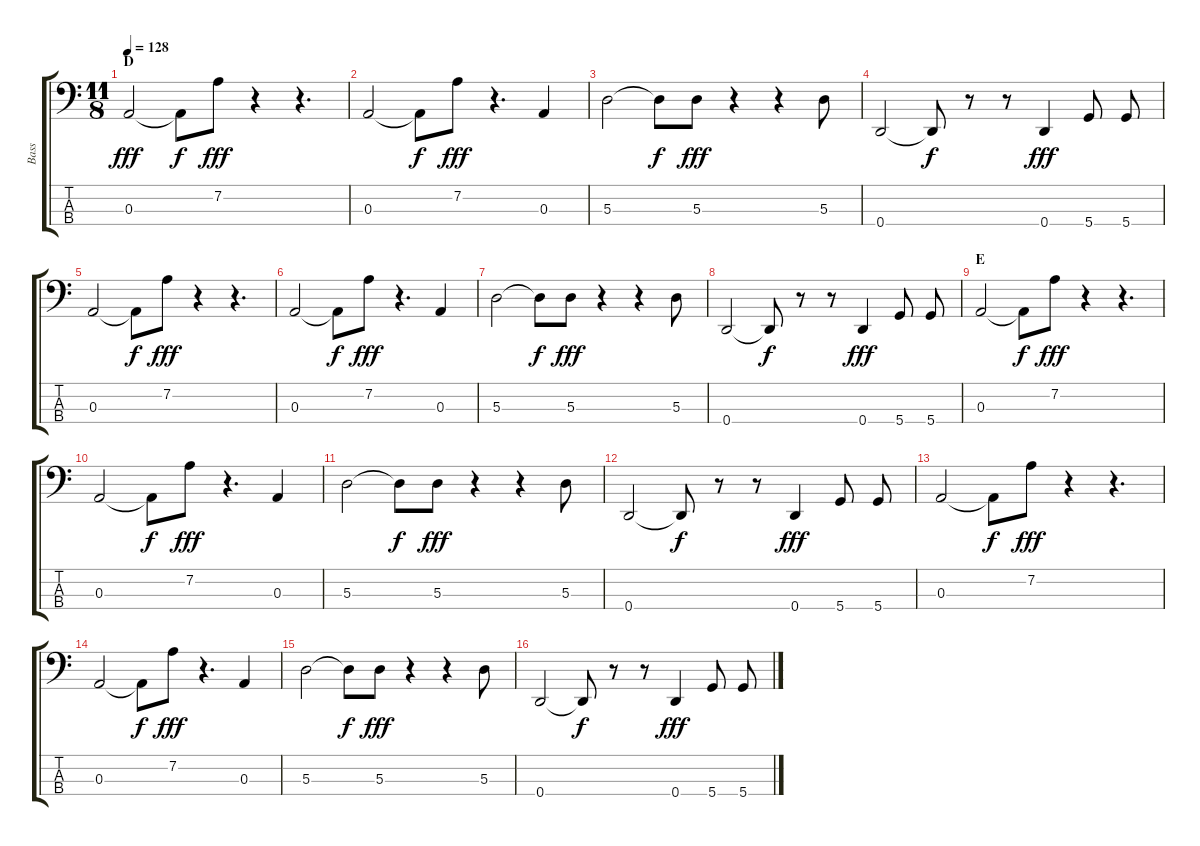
\track ("Bass" "Bass") {instrument electricbassfinger}
\staff {score tabs}
\tuning (G2 D2 A1 D1) {hide}
\ts (11 8)
\section ("" "D")
\tempo 128
\clef f4
\ks c
0.3.2{dy fff} 0.3{t}.8{dy f} 7.2.8{dy fff} r.4 r.4{d} |
0.3.2 0.3{t}.8{dy f} 7.2.8{dy fff} r.4{d} 0.3.4 |
5.3.2 5.3{t}.8{dy f} 5.3.8{dy fff} r.4 r.4 5.3.8 |
0.4.2 0.4{t}.8{dy f} r.8 r.8 0.4.4{dy fff} 5.4.8 5.4.8 |
0.3.2 0.3{t}.8{dy f} 7.2.8{dy fff} r.4 r.4{d} |
0.3.2 0.3{t}.8{dy f} 7.2.8{dy fff} r.4{d} 0.3.4 |
5.3.2 5.3{t}.8{dy f} 5.3.8{dy fff} r.4 r.4 5.3.8 |
0.4.2 0.4{t}.8{dy f} r.8 r.8 0.4.4{dy fff} 5.4.8 5.4.8 |
\section ("" "E")
0.3.2 0.3{t}.8{dy f} 7.2.8{dy fff} r.4 r.4{d} |
0.3.2 0.3{t}.8{dy f} 7.2.8{dy fff} r.4{d} 0.3.4 |
5.3.2 5.3{t}.8{dy f} 5.3.8{dy fff} r.4 r.4 5.3.8 |
0.4.2 0.4{t}.8{dy f} r.8 r.8 0.4.4{dy fff} 5.4.8 5.4.8 |
0.3.2 0.3{t}.8{dy f} 7.2.8{dy fff} r.4 r.4{d} |
0.3.2 0.3{t}.8{dy f} 7.2.8{dy fff} r.4{d} 0.3.4 |
5.3.2 5.3{t}.8{dy f} 5.3.8{dy fff} r.4 r.4 5.3.8 |
0.4.2 0.4{t}.8{dy f} r.8 r.8 0.4.4{dy fff} 5.4.8 5.4.8
